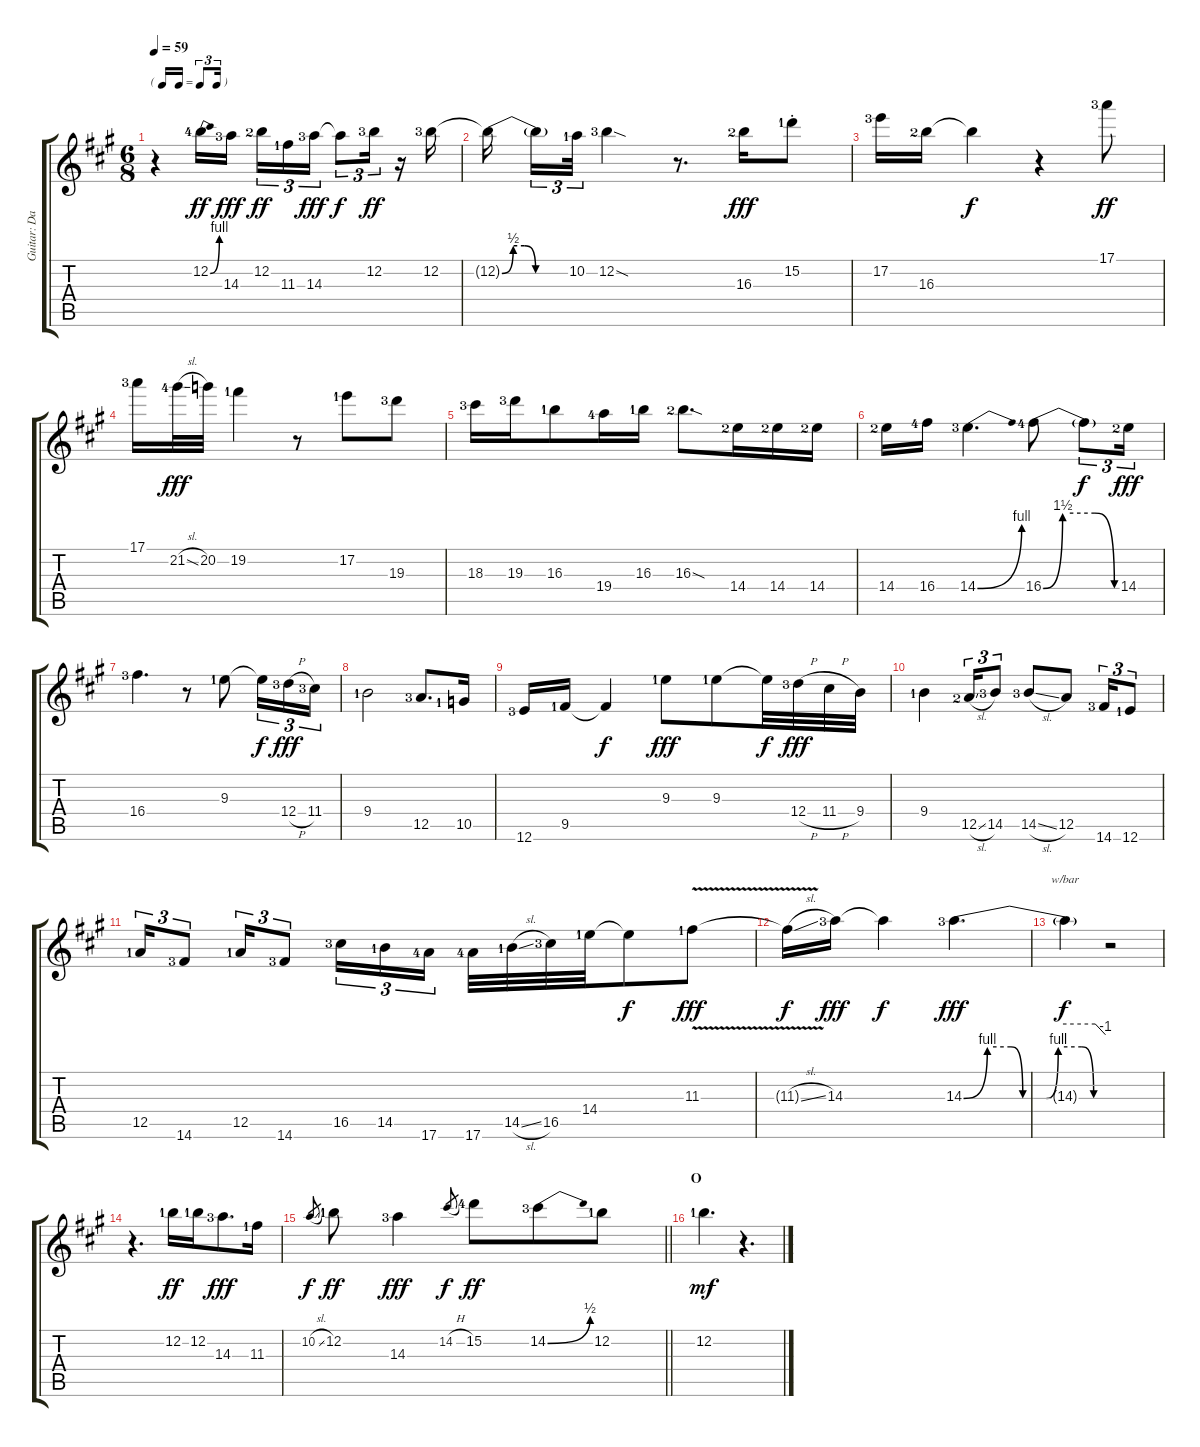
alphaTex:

\track ("Guitar: David Gilmour" "Guitar: Da") {instrument electricguitarjazz}
\staff {score tabs}
\tuning (E4 B3 G3 D3 A2 E2) {hide}
\ts (6 8)
\tf triplet16th
\tempo 59
\clef g2
\ks a
r.4{dy fff} 12.2{be (bend 0 0 60 4) lf 5}.16{dy ff} 14.3{lf 4}.16{dy fff} 12.2{lf 3}.16{tu (3 2) dy ff} 11.3{lf 2}.16{tu (3 2)} 14.3{lf 4}.16{tu (3 2) dy fff} 14.3{t}.8{tu (3 2) dy f} 12.2{lf 4}.16{tu (3 2) dy ff} r.16 12.2{lf 4}.16 |
12.2{be (custom 0 0 10 2 20 2 30 0 60 0) t}.16{beam splitsecondary} 12.2{t}.16{tu (3 2)} 10.2{lf 2}.32{tu (3 2)} 12.2{sod lf 4}.4 r.8{d} 16.3{lf 3}.16{dy fff} 15.2{st lf 2}.8 |
17.2{lf 4}.16 16.3{lf 3}.16 16.3{t}.4{dy f} r.4 17.1{lf 4}.8{dy ff} |
17.1{lf 4}.16 21.2{sl lf 5}.32{dy fff} 20.2.32 19.2{lf 2}.4 r.8 17.2{lf 2}.8 19.3{lf 4}.8 |
18.3{lf 4}.16 19.3{lf 4}.16 16.3{lf 2}.8 19.4{lf 5}.16 16.3{lf 2}.16 16.3{sod lf 3}.8{d} 14.4{lf 3}.16 14.4{lf 3}.16 14.4{lf 3}.16 |
14.4{lf 3}.16 16.4{lf 5}.16 14.4{be (bend 0 0 60 4) lf 4}.4{d} 16.4{be (custom 0 0 15 6 40 6 55 0 60 0) lf 5}.8 16.4{t}.8{tu (3 2) dy f} 14.4{lf 3}.16{tu (3 2) dy fff} |
16.4{lf 4}.4{d} r.8 9.3{lf 2}.8 9.3{t}.16{tu (3 2) dy f} 12.4{h lf 4}.16{tu (3 2) dy fff} 11.4{lf 4}.16{tu (3 2)} |
9.4{lf 2}.2 12.5{lf 4}.8{d} 10.5{lf 2}.16 |
12.6{lf 4}.16 9.5{lf 2}.16 9.5{t}.4{dy f} 9.3{lf 2}.8{dy fff} 9.3{lf 2}.8 9.3{t}.32{dy f} 12.4{h lf 4}.32{dy fff} 11.4{h}.32 9.4.32 |
9.4{lf 2}.4 12.5{sl lf 3}.16{tu (3 2)} 14.5{lf 4}.8{tu (3 2)} 14.5{sl lf 4}.8 12.5.8 14.6{lf 4}.16{tu (3 2)} 12.6{lf 2}.8{tu (3 2)} |
12.5{lf 2}.16{tu (3 2)} 14.6{lf 4}.8{tu (3 2)} 12.5{lf 2}.16{tu (3 2)} 14.6{lf 4}.8{tu (3 2)} 16.5{lf 4}.16{tu (3 2)} 14.5{lf 2}.16{tu (3 2)} 17.6{lf 5}.16{tu (3 2)} 17.6{lf 5}.32 14.5{sl lf 2}.32 16.5{lf 4}.32 14.4{lf 2}.32 14.4{t}.8{dy f} 11.3{v lf 2}.8{dy fff} |
11.3{sl t}.16{dy f} 14.3{lf 4}.16{dy fff} 14.3{t}.4{dy f} 14.3{be (custom 0 0 10 4 20 4 25 0 35 0 40 4 50 4 55 0 60 0) lf 4}.4{d dy fff} |
14.3{t}.4{tbe (custom default 0 0 45 0 60 -4) dy f} r.2 |
r.4{d} 12.2{lf 2}.16{dy ff} 12.2{lf 2}.16 14.3{lf 4}.8{d dy fff} 11.3{lf 2}.16 |
\barLineRight lightlight
10.2{sl}.8{gr dy f} 12.2{lf 2}.8{dy ff} 14.3{lf 4}.4{dy fff} 14.2{h}.8{gr dy f} 15.2{lf 5}.8{dy ff} 14.2{be (bend 0 0 60 2) lf 4}.8 12.2{lf 2}.8 |
\section ("" "O")
12.2{lf 2}.4{d dy mf} r.4{d}
